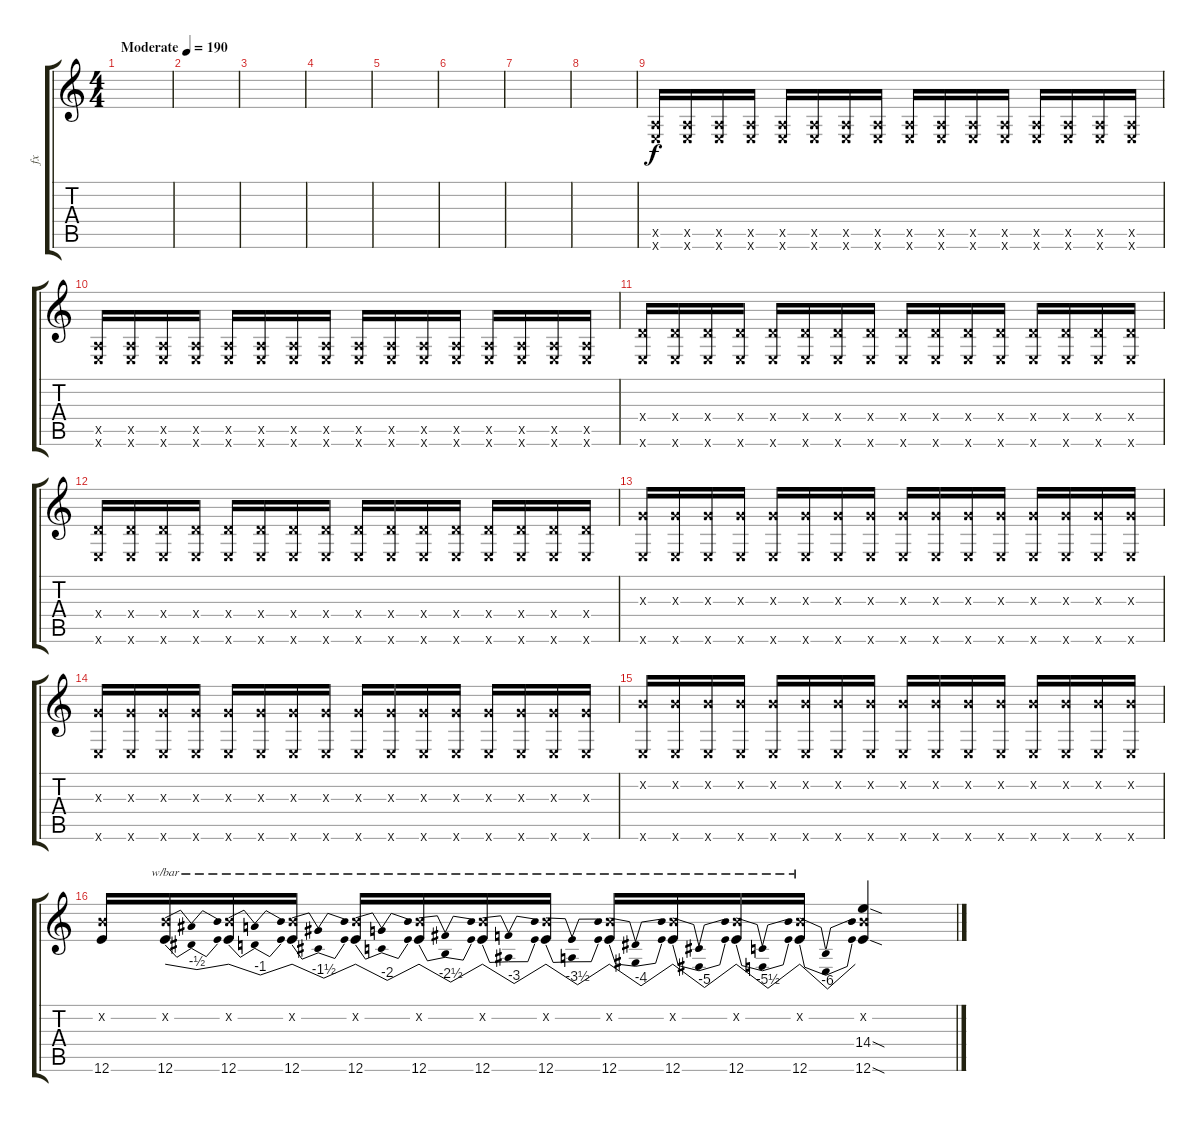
\track ("fx" "fx") {instrument distortionguitar}
\staff {score tabs}
\tuning (E4 B3 G3 D3 A2 E2) {hide}
\ts (4 4)
\tempo (190 "Moderate")
\clef g2
\ks c
|
|
|
|
|
|
|
|
(0.5{x} 0.6{x}).16 (0.5{x} 0.6{x}).16 (0.5{x} 0.6{x}).16 (0.5{x} 0.6{x}).16 (0.5{x} 0.6{x}).16 (0.5{x} 0.6{x}).16 (0.5{x} 0.6{x}).16 (0.5{x} 0.6{x}).16 (0.5{x} 0.6{x}).16 (0.5{x} 0.6{x}).16 (0.5{x} 0.6{x}).16 (0.5{x} 0.6{x}).16 (0.5{x} 0.6{x}).16 (0.5{x} 0.6{x}).16 (0.5{x} 0.6{x}).16 (0.5{x} 0.6{x}).16 |
(0.5{x} 0.6{x}).16 (0.5{x} 0.6{x}).16 (0.5{x} 0.6{x}).16 (0.5{x} 0.6{x}).16 (0.5{x} 0.6{x}).16 (0.5{x} 0.6{x}).16 (0.5{x} 0.6{x}).16 (0.5{x} 0.6{x}).16 (0.5{x} 0.6{x}).16 (0.5{x} 0.6{x}).16 (0.5{x} 0.6{x}).16 (0.5{x} 0.6{x}).16 (0.5{x} 0.6{x}).16 (0.5{x} 0.6{x}).16 (0.5{x} 0.6{x}).16 (0.5{x} 0.6{x}).16 |
(0.4{x} 0.6{x}).16 (0.4{x} 0.6{x}).16 (0.4{x} 0.6{x}).16 (0.4{x} 0.6{x}).16 (0.4{x} 0.6{x}).16 (0.4{x} 0.6{x}).16 (0.4{x} 0.6{x}).16 (0.4{x} 0.6{x}).16 (0.4{x} 0.6{x}).16 (0.4{x} 0.6{x}).16 (0.4{x} 0.6{x}).16 (0.4{x} 0.6{x}).16 (0.4{x} 0.6{x}).16 (0.4{x} 0.6{x}).16 (0.4{x} 0.6{x}).16 (0.4{x} 0.6{x}).16 |
(0.4{x} 0.6{x}).16 (0.4{x} 0.6{x}).16 (0.4{x} 0.6{x}).16 (0.4{x} 0.6{x}).16 (0.4{x} 0.6{x}).16 (0.4{x} 0.6{x}).16 (0.4{x} 0.6{x}).16 (0.4{x} 0.6{x}).16 (0.4{x} 0.6{x}).16 (0.4{x} 0.6{x}).16 (0.4{x} 0.6{x}).16 (0.4{x} 0.6{x}).16 (0.4{x} 0.6{x}).16 (0.4{x} 0.6{x}).16 (0.4{x} 0.6{x}).16 (0.4{x} 0.6{x}).16 |
(0.3{x} 0.6{x}).16 (0.3{x} 0.6{x}).16 (0.3{x} 0.6{x}).16 (0.3{x} 0.6{x}).16 (0.3{x} 0.6{x}).16 (0.3{x} 0.6{x}).16 (0.3{x} 0.6{x}).16 (0.3{x} 0.6{x}).16 (0.3{x} 0.6{x}).16 (0.3{x} 0.6{x}).16 (0.3{x} 0.6{x}).16 (0.3{x} 0.6{x}).16 (0.3{x} 0.6{x}).16 (0.3{x} 0.6{x}).16 (0.3{x} 0.6{x}).16 (0.3{x} 0.6{x}).16 |
(0.3{x} 0.6{x}).16 (0.3{x} 0.6{x}).16 (0.3{x} 0.6{x}).16 (0.3{x} 0.6{x}).16 (0.3{x} 0.6{x}).16 (0.3{x} 0.6{x}).16 (0.3{x} 0.6{x}).16 (0.3{x} 0.6{x}).16 (0.3{x} 0.6{x}).16 (0.3{x} 0.6{x}).16 (0.3{x} 0.6{x}).16 (0.3{x} 0.6{x}).16 (0.3{x} 0.6{x}).16 (0.3{x} 0.6{x}).16 (0.3{x} 0.6{x}).16 (0.3{x} 0.6{x}).16 |
(0.2{x} 0.6{x}).16 (0.2{x} 0.6{x}).16 (0.2{x} 0.6{x}).16 (0.2{x} 0.6{x}).16 (0.2{x} 0.6{x}).16 (0.2{x} 0.6{x}).16 (0.2{x} 0.6{x}).16 (0.2{x} 0.6{x}).16 (0.2{x} 0.6{x}).16 (0.2{x} 0.6{x}).16 (0.2{x} 0.6{x}).16 (0.2{x} 0.6{x}).16 (0.2{x} 0.6{x}).16 (0.2{x} 0.6{x}).16 (0.2{x} 0.6{x}).16 (0.2{x} 0.6{x}).16 |
(0.2{x} 12.6).16 (0.2{x} 12.6).16{tbe (dip default 0 0 30 -2 60 0)} (0.2{x} 12.6).16{tbe (dip default 0 0 30 -4 60 0)} (0.2{x} 12.6).16{tbe (dip default 0 0 30 -6 60 0)} (0.2{x} 12.6).16{tbe (dip default 0 0 30 -8 60 0)} (0.2{x} 12.6).16{tbe (dip default 0 0 30 -10 60 0)} (0.2{x} 12.6).16{tbe (dip default 0 0 30 -12 60 0)} (0.2{x} 12.6).16{tbe (dip default 0 0 30 -14 60 0)} (0.2{x} 12.6).16{tbe (dip default 0 0 30 -16 60 0)} (0.2{x} 12.6).16{tbe (dip default 0 0 30 -20 60 0)} (0.2{x} 12.6).16{tbe (dip default 0 0 30 -22 60 0)} (0.2{x} 12.6).16{tbe (dip default 0 0 30 -24 60 0)} (0.2{x} 14.4{sod} 12.6{sod}).4
